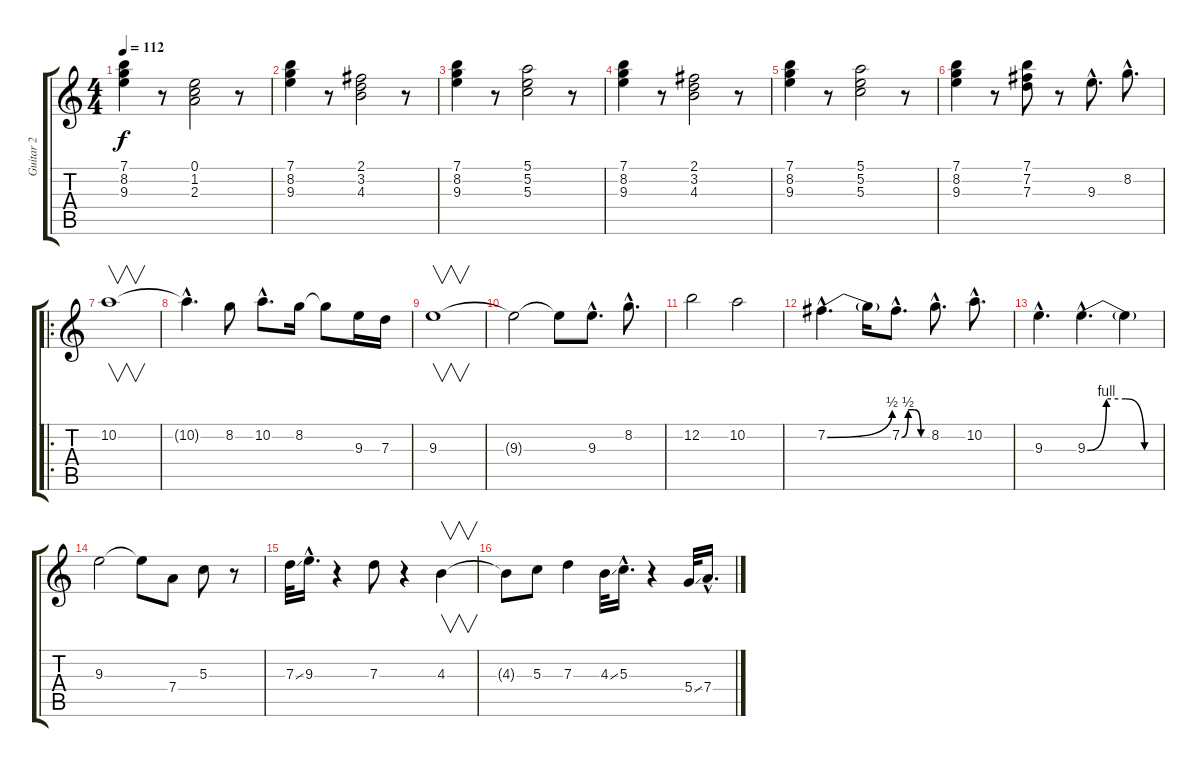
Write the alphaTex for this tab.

\track ("Guitar 2" "Guitar 2") {instrument electricguitarclean}
\staff {score tabs}
\tuning (E4 B3 G3 D3 A2 E2) {hide}
\ts (4 4)
\tempo 112
\clef g2
\ks c
(7.1 8.2 9.3).4{dy f instrument electricguitarclean} r.8 (0.1 1.2 2.3).2 r.8 |
(7.1 8.2 9.3).4 r.8 (2.1 3.2 4.3).2 r.8 |
(7.1 8.2 9.3).4 r.8 (5.1 5.2 5.3).2 r.8 |
(7.1 8.2 9.3).4 r.8 (2.1 3.2 4.3).2 r.8 |
(7.1 8.2 9.3).4 r.8 (5.1 5.2 5.3).2 r.8 |
(7.1 8.2 9.3).4 r.8 (7.1 7.2 7.3).8 r.8 9.3{hac}.8{d} 8.2{hac}.8{d} |
\ro
10.2.1{v} |
10.2{hac t}.4{d} 8.2.8 10.2{hac}.8{d} 8.2.16 8.2{t}.8 9.3.16 7.3.16 |
9.3.1{v} |
9.3{t}.2 9.3{t}.8 9.3{hac}.8{d} 8.2{hac}.8{d} |
12.2.2 10.2.2 |
7.2{be (bend 0 0 60 2) hac}.4{d} 7.2{t}.16 7.2{be (custom 0 0 15 2 30 2 45 0 60 0) hac}.8{d} 8.2{hac}.8{d} 10.2{hac}.8{d} |
9.3{hac}.4{d} 9.3{be (custom 0 0 15 4 30 4 45 0 60 0) hac}.4{d} 9.3{t}.4 |
9.3.2 9.3{t}.8 7.4.8 5.3.8 r.8 |
7.3{ss}.32 9.3{hac}.16{d} r.4 7.3.8 r.4 4.3.4{v} |
4.3{t}.8 5.3.8 7.3.4 4.3{ss}.32 5.3{hac}.16{d} r.4 5.4{ss}.32 7.4{hac}.16{d}
